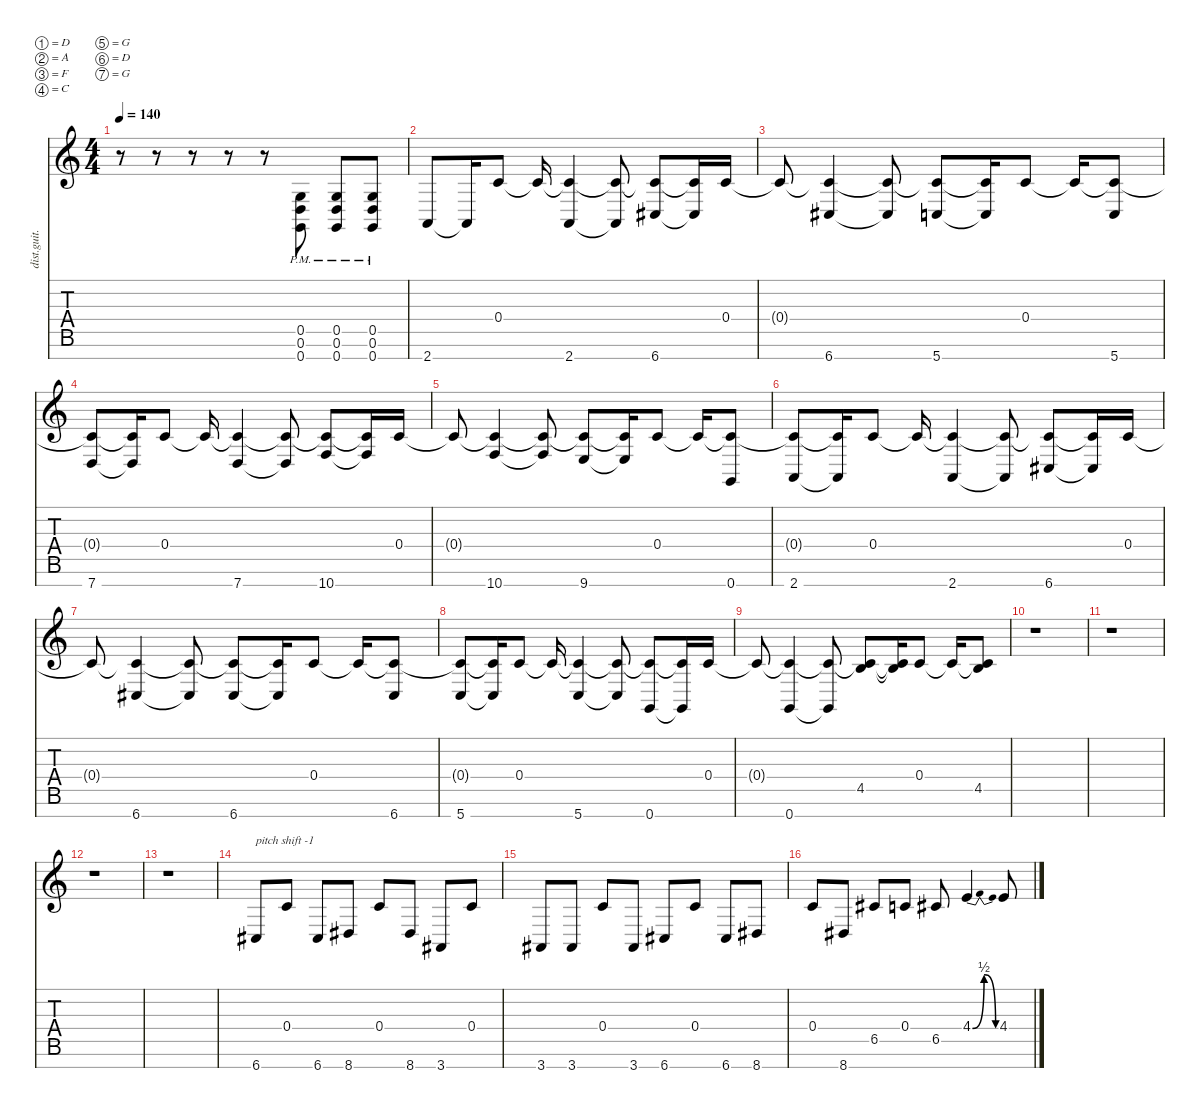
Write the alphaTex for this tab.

\defaultSystemsLayout 4
\hideDynamics
\bracketExtendMode nobrackets
\otherSystemsTrackNameOrientation horizontal
\track ("Distortion Guitar" "dist.guit.") {instrument distortionguitar}
\staff {score tabs}
\tuning (D4 A3 F3 C3 G2 D2 G1)
\ts (4 4)
\tempo 140
\clef g2
\ks c
r.8{dy mf instrument distortionguitar beam Down} r.8{beam Down} r.8{beam Down} r.8{beam Down} r.8{beam Down} (0.7{pm} 0.6{pm} 0.5{pm}).8{beam Up} (0.7{pm} 0.5{pm} 0.6{pm}).8{beam Up} (0.7{pm} 0.6{pm} 0.5{pm}).8{beam Up} |
2.7.8{beam Up} 2.7{t}.16{beam Up} 0.4.8{beam Up} 0.4{t}.16{beam Up} (2.7 0.4{t}).4{beam Up} (0.4{t} 2.7{t}).8{beam Up} (6.7{acc #} 0.4{t}).8{beam Up} (6.7{t acc #} 0.4{t}).16{beam Up} 0.4.16{beam Up} |
0.4{t}.8{beam Up} (6.7{acc #} 0.4{t}).4{beam Up} (6.7{t acc #} 0.4{t}).8{beam Up} (5.7 0.4{t}).8{beam Up} (5.7{t} 0.4{t}).16{beam Up} 0.4.8{beam Up} 0.4{t}.16{beam Up} (5.7 0.4{t}).8{beam Up} |
(7.7 0.4{t}).8{beam Up} (7.7{t} 0.4{t}).16{beam Up} 0.4.8{beam Up} 0.4{t}.16{beam Up} (7.7 0.4{t}).4{beam Up} (7.7{t} 0.4{t}).8{beam Up} (10.7 0.4{t}).8{beam Up} (10.7{t} 0.4{t}).16{beam Up} 0.4.16{beam Up} |
0.4{t}.8{beam Up} (10.7 0.4{t}).4{beam Up} (10.7{t} 0.4{t}).8{beam Up} (9.7 0.4{t}).8{beam Up} (9.7{t} 0.4{t}).16{beam Up} 0.4.8{beam Up} 0.4{t}.16{beam Up} (0.7 0.4{t}).8{beam Up} |
(2.7 0.4{t}).8{beam Up} (2.7{t} 0.4{t}).16{beam Up} 0.4.8{beam Up} 0.4{t}.16{beam Up} (2.7 0.4{t}).4{beam Up} (2.7{t} 0.4{t}).8{beam Up} (6.7{acc #} 0.4{t}).8{beam Up} (6.7{t acc #} 0.4{t}).16{beam Up} 0.4.16{beam Up} |
0.4{t}.8{beam Up} (6.7{acc #} 0.4{t}).4{beam Up} (6.7{t acc #} 0.4{t}).8{beam Up} (6.7{acc #} 0.4{t}).8{beam Up} (6.7{t acc #} 0.4{t}).16{beam Up} 0.4.8{beam Up} 0.4{t}.16{beam Up} (6.7{acc #} 0.4{t}).8{beam Up} |
(5.7 0.4{t}).8{beam Up} (5.7{t} 0.4{t}).16{beam Up} 0.4.8{beam Up} 0.4{t}.16{beam Up} (5.7 0.4{t}).4{beam Up} (5.7{t} 0.4{t}).8{beam Up} (0.7 0.4{t}).8{beam Up} (0.7{t} 0.4{t}).16{beam Up} 0.4.16{beam Up} |
0.4{t}.8{beam Up} (0.4{t} 0.7).4{beam Up} (0.4{t} 0.7{t}).8{beam Up} (4.5 0.4{t}).8{beam Up} (4.5{t} 0.4{t}).16{beam Up} 0.4.8{beam Up} 0.4{t}.16{beam Up} (4.5 0.4{t}).8{beam Up} |
r.1{beam Down} |
r.1{beam Down} |
r.1{beam Down} |
r.1{beam Down} |
6.7{acc #}.8{txt "pitch shift -1" beam Up} 0.4.8{beam Up} 6.7{acc #}.8{beam Up} 8.7{acc #}.8{beam Up} 0.4.8{beam Up} 8.7{acc #}.8{beam Up} 3.7{acc #}.8{beam Up} 0.4.8{beam Up} |
3.7{acc #}.8{beam Up} 3.7{acc #}.8{beam Up} 0.4.8{beam Up} 3.7{acc #}.8{beam Up} 6.7{acc #}.8{beam Up} 0.4.8{beam Up} 6.7{acc #}.8{beam Up} 8.7{acc #}.8{beam Up} |
0.4.8{beam Up} 8.7{acc #}.8{beam Up} 6.5{acc #}.8{beam Up} 0.4.8{beam Up} 6.5{acc #}.8{beam Up} 4.4{be (bendrelease 0 0 10.2 2 20.4 2 30 0)}.4{beam Up} 4.4.8{beam Up}
